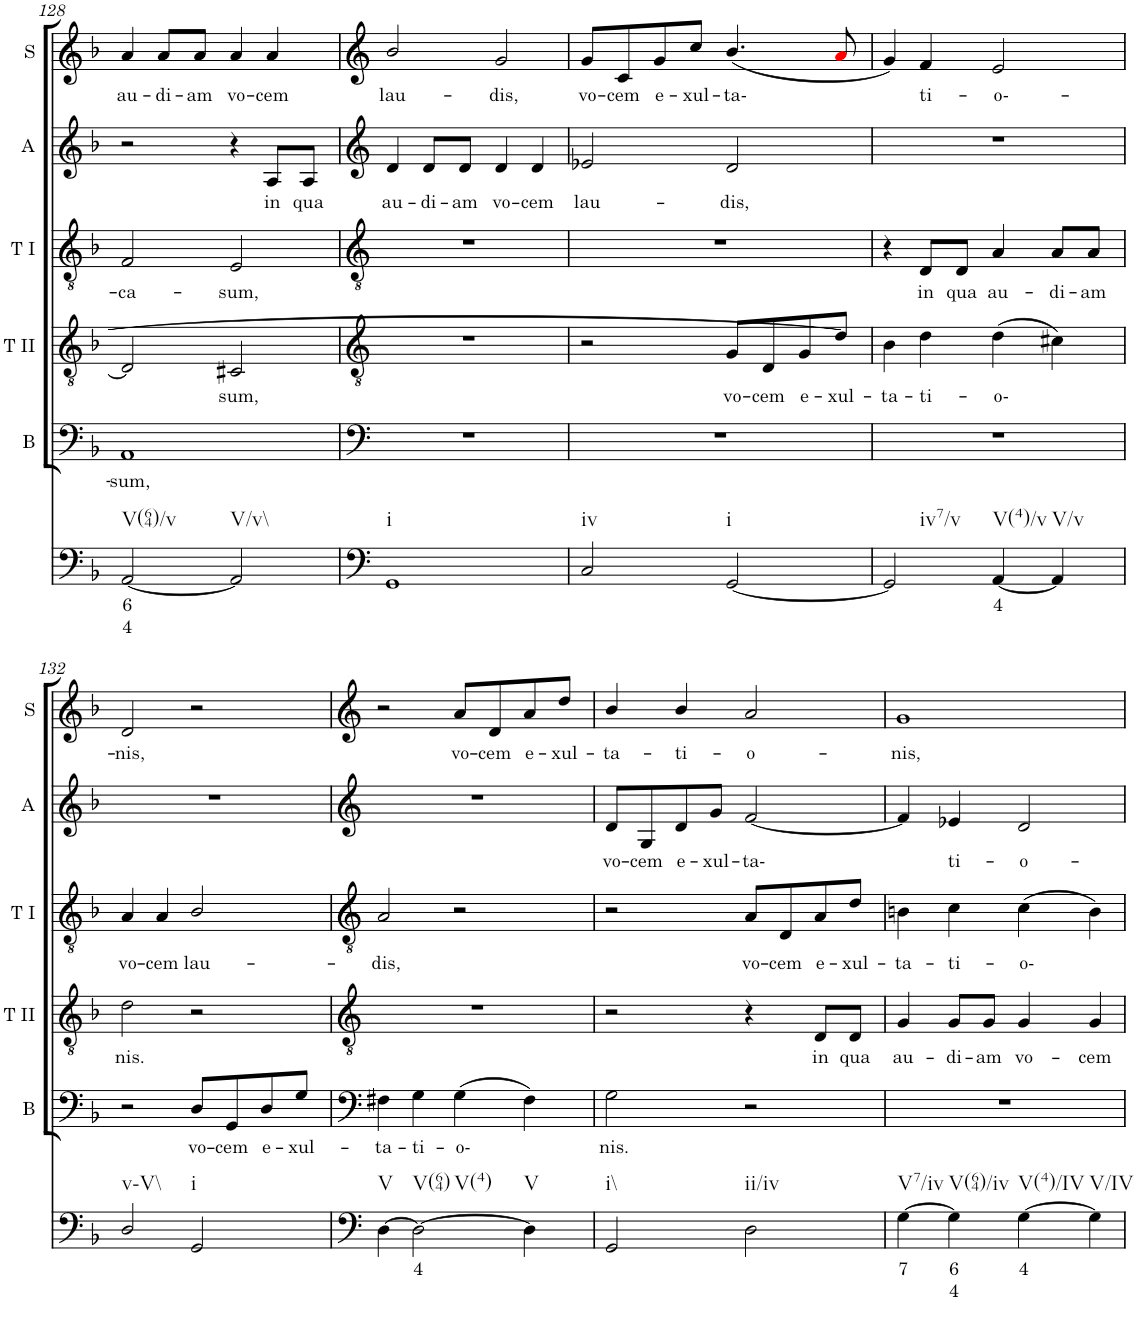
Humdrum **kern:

**kern	**text	**text	**kern	**text	**kern	**text	**kern	**text	**kern	**text	**kern	**text
*part6	*part6	*part6	*part5	*part5	*part4	*part4	*part3	*part3	*part2	*part2	*part1	*part1
*staff6	*staff6	*staff6	*staff5	*staff5	*staff4	*staff4	*staff3	*staff3	*staff2	*staff2	*staff1	*staff1
*I"Continuo	*	*	*I"Bass	*	*I"Tenor II	*	*I"Tenor I	*	*I"Alto	*	*I"Soprano	*
*	*	*	*I'B	*	*I'T II	*	*I'T I	*	*I'A	*	*I'S	*
!!LO:PB:g=z
*clefF4	*	*	*clefF4	*	*clefF4	*	*clefF4	*	*clefF4	*	*clefF4	*
*k[b-]	*	*	*k[b-]	*	*k[b-]	*	*k[b-]	*	*k[b-]	*	*k[b-]	*
*	*	*	*	*	*	*	*	*	*M4/4	*	*M4/4	*
=128	=128	=128	=128	=128	=128	=128	=128	=128	=128	=128	=128	=128
!LO:TX:b:t=V(64)/v	!	!	!	!	!	!	!	!	!	!	!	!
!	!LO:LY:b	!LO:LY:b	!	!LO:LY:b	!	!	!	!LO:LY:b	!	!	!	!LO:LY:b
[2AA/	6	4	1AA	sum,	2D/]	.	2F/	ca-	2r	.	4a/	au-
!	!	!	!	!	!	!	!	!	!	!	!	!LO:LY:b
.	.	.	.	.	.	.	.	.	.	.	8a/L	di-
!	!	!	!	!	!	!	!	!	!	!	!	!LO:LY:b
.	.	.	.	.	.	.	.	.	.	.	8a/J	am
!LO:TX:b:t=V/v\\	!	!	!	!	!	!	!	!	!	!	!	!
!	!	!	!	!	!	!LO:LY:b	!	!LO:LY:b	!	!	!	!LO:LY:b
2AA/]	.	.	.	.	2C#X/	sum,	2E/	sum,	4r	.	4a/	vo-
!	!	!	!	!	!	!	!	!	!	!LO:LY:b	!	!LO:LY:b
.	.	.	.	.	.	.	.	.	8A/L	in	4a/	cem
!	!	!	!	!	!	!	!	!	!	!LO:LY:b	!	!
.	.	.	.	.	.	.	.	.	8A/J	qua	.	.
=129	=129	=129	=129	=129	=129	=129	=129	=129	=129	=129	=129	=129
!LO:TX:b:t=i	!	!	!	!	!	!	!	!	!	!	!	!
!	!	!	!	!	!	!	!	!	!	!LO:LY:b	!	!LO:LY:b
1GG	.	.	1r	.	1r	.	1r	.	4d/	au-	2b-/	lau-
!	!	!	!	!	!	!	!	!	!	!LO:LY:b	!	!
.	.	.	.	.	.	.	.	.	8d/L	di-	.	.
!	!	!	!	!	!	!	!	!	!	!LO:LY:b	!	!
.	.	.	.	.	.	.	.	.	8d/J	am	.	.
!	!	!	!	!	!	!	!	!	!	!LO:LY:b	!	!LO:LY:b
.	.	.	.	.	.	.	.	.	4d/	vo-	2g/	dis,
!	!	!	!	!	!	!	!	!	!	!LO:LY:b	!	!
.	.	.	.	.	.	.	.	.	4d/	cem	.	.
=130	=130	=130	=130	=130	=130	=130	=130	=130	=130	=130	=130	=130
!LO:TX:b:t=iv	!	!	!	!	!	!	!	!	!	!	!	!
!	!	!	!	!	!	!	!	!	!	!LO:LY:b	!	!LO:LY:b
2C/	.	.	1r	.	2r	.	1r	.	2e-X/	lau-	8g/L	vo-
!	!	!	!	!	!	!	!	!	!	!	!	!LO:LY:b
.	.	.	.	.	.	.	.	.	.	.	8c/	cem
!	!	!	!	!	!	!	!	!	!	!	!	!LO:LY:b
.	.	.	.	.	.	.	.	.	.	.	8g/	e-
!	!	!	!	!	!	!	!	!	!	!	!	!LO:LY:b
.	.	.	.	.	.	.	.	.	.	.	8cc/J	xul-
!LO:TX:b:t=i	!	!	!	!	!	!	!	!	!	!	!	!
!	!	!	!	!	!	!LO:LY:b	!	!	!	!LO:LY:b	!	!LO:LY:b
[2GG/	.	.	.	.	8G/L	vo-	.	.	2d/	dis,	(4.b-/	ta-
!	!	!	!	!	!	!LO:LY:b	!	!	!	!	!	!
.	.	.	.	.	8D/	cem	.	.	.	.	.	.
!	!	!	!	!	!	!LO:LY:b	!	!	!	!	!	!
.	.	.	.	.	8G/	e-	.	.	.	.	.	.
!	!	!	!	!	!	!LO:LY:b	!	!	!	!	!	!
.	.	.	.	.	8d/J]	xul-	.	.	.	.	8ai/	.
=131	=131	=131	=131	=131	=131	=131	=131	=131	=131	=131	=131	=131
!LO:TX:b:t=iv7/v	!	!	!	!	!	!	!	!	!	!	!	!
!	!	!	!	!	!	!LO:LY:b	!	!	!	!	!	!
2GG/]	.	.	1r	.	4B-\	ta-	4r	.	1r	.	4g/)	.
!	!	!	!	!	!	!LO:LY:b	!	!LO:LY:b	!	!	!	!LO:LY:b
.	.	.	.	.	4d\	ti-	8D/L	in	.	.	4f/	ti-
!	!	!	!	!	!	!	!	!LO:LY:b	!	!	!	!
.	.	.	.	.	.	.	8D/J	qua	.	.	.	.
!LO:TX:b:t=V(4)/v	!	!	!	!	!	!	!	!	!	!	!	!
!	!LO:LY:b	!	!	!	!	!LO:LY:b	!	!LO:LY:b	!	!	!	!LO:LY:b
[4AA/	4	.	.	.	(4d\	o-	4A/	au-	.	.	2e/	o--
!LO:TX:b:t=V/v	!	!	!	!	!	!	!	!	!	!	!	!
!	!	!	!	!	!	!	!	!LO:LY:b	!	!	!	!
4AA/]	.	.	.	.	4c#X\)	.	8A/L	di-	.	.	.	.
!	!	!	!	!	!	!	!	!LO:LY:b	!	!	!	!
.	.	.	.	.	.	.	8A/J	am	.	.	.	.
!!LO:LB:g=z
=132	=132	=132	=132	=132	=132	=132	=132	=132	=132	=132	=132	=132
!LO:TX:b:t=v\\-V\\	!	!	!	!	!	!	!	!	!	!	!	!
!	!	!	!	!	!	!LO:LY:b	!	!LO:LY:b	!	!	!	!LO:LY:b
2D/	.	.	2r	.	2d\	nis.	4A/	vo-	1r	.	2d/	nis,
!	!	!	!	!	!	!	!	!LO:LY:b	!	!	!	!
.	.	.	.	.	.	.	4A/	cem	.	.	.	.
!LO:TX:b:t=i	!	!	!	!	!	!	!	!	!	!	!	!
!	!	!	!	!LO:LY:b	!	!	!	!LO:LY:b	!	!	!	!
2GG/	.	.	8D/L	vo-	2r	.	2B-/	lau-	.	.	2r	.
!	!	!	!	!LO:LY:b	!	!	!	!	!	!	!	!
.	.	.	8GG/	cem	.	.	.	.	.	.	.	.
!	!	!	!	!LO:LY:b	!	!	!	!	!	!	!	!
.	.	.	8D/	e-	.	.	.	.	.	.	.	.
!	!	!	!	!LO:LY:b	!	!	!	!	!	!	!	!
.	.	.	8G/J	xul-	.	.	.	.	.	.	.	.
=133	=133	=133	=133	=133	=133	=133	=133	=133	=133	=133	=133	=133
!LO:TX:b:t=V	!	!	!	!	!	!	!	!	!	!	!	!
!	!	!	!	!LO:LY:b	!	!	!	!LO:LY:b	!	!	!	!
[4D\	.	.	4F#X\	ta-	1r	.	2A/	dis,	1r	.	2r	.
!LO:TX:b:t=V(64)	!	!	!	!	!	!	!	!	!	!	!	!
!LO:TX:b:t=V(4)	!	!	!	!	!	!	!	!	!	!	!	!
!	!LO:LY:b	!	!	!LO:LY:b	!	!	!	!	!	!	!	!
2D\_	4	.	4G\	ti-	.	.	.	.	.	.	.	.
!	!	!	!	!LO:LY:b	!	!	!	!	!	!	!	!LO:LY:b
.	.	.	(4G\	o-	.	.	2r	.	.	.	8a/L	vo-
!	!	!	!	!	!	!	!	!	!	!	!	!LO:LY:b
.	.	.	.	.	.	.	.	.	.	.	8d/	cem
!LO:TX:b:t=V	!	!	!	!	!	!	!	!	!	!	!	!
!	!	!	!	!	!	!	!	!	!	!	!	!LO:LY:b
4D\]	.	.	4F#\)	.	.	.	.	.	.	.	8a/	e-
!	!	!	!	!	!	!	!	!	!	!	!	!LO:LY:b
.	.	.	.	.	.	.	.	.	.	.	8dd/J	xul-
=134	=134	=134	=134	=134	=134	=134	=134	=134	=134	=134	=134	=134
!LO:TX:b:t=i\\	!	!	!	!	!	!	!	!	!	!	!	!
!	!	!	!	!LO:LY:b	!	!	!	!	!	!LO:LY:b	!	!LO:LY:b
2GG/	.	.	2G\	nis.	2r	.	2r	.	8d/L	vo-	4b-/	ta-
!	!	!	!	!	!	!	!	!	!	!LO:LY:b	!	!
.	.	.	.	.	.	.	.	.	8G/	cem	.	.
!	!	!	!	!	!	!	!	!	!	!LO:LY:b	!	!LO:LY:b
.	.	.	.	.	.	.	.	.	8d/	e-	4b-/	ti-
!	!	!	!	!	!	!	!	!	!	!LO:LY:b	!	!
.	.	.	.	.	.	.	.	.	8g/J	xul-	.	.
!LO:TX:b:t=ii/iv	!	!	!	!	!	!	!	!	!	!	!	!
!	!	!	!	!	!	!	!	!LO:LY:b	!	!LO:LY:b	!	!LO:LY:b
2D\	.	.	2r	.	4r	.	8A/L	vo-	[2f/	ta-	2a/	o-
!	!	!	!	!	!	!	!	!LO:LY:b	!	!	!	!
.	.	.	.	.	.	.	8D/	cem	.	.	.	.
!	!	!	!	!	!	!LO:LY:b	!	!LO:LY:b	!	!	!	!
.	.	.	.	.	8D/L	in	8A/	e-	.	.	.	.
!	!	!	!	!	!	!LO:LY:b	!	!LO:LY:b	!	!	!	!
.	.	.	.	.	8D/J	qua	8d/J	xul-	.	.	.	.
=135	=135	=135	=135	=135	=135	=135	=135	=135	=135	=135	=135	=135
!LO:TX:b:t=V7/iv	!	!	!	!	!	!	!	!	!	!	!	!
!	!LO:LY:b	!	!	!	!	!LO:LY:b	!	!LO:LY:b	!	!	!	!LO:LY:b
[4G\	7	.	1r	.	4G/	au-	4Bn\	ta-	4f/]	.	1g	nis,
!LO:TX:b:t=V(64)/iv	!	!	!	!	!	!	!	!	!	!	!	!
!	!LO:LY:b	!LO:LY:b	!	!	!	!LO:LY:b	!	!LO:LY:b	!	!LO:LY:b	!	!
4G\]	6	4	.	.	8G/L	di-	4c\	ti-	4e-X/	ti-	.	.
!	!	!	!	!	!	!LO:LY:b	!	!	!	!	!	!
.	.	.	.	.	8G/J	am	.	.	.	.	.	.
!LO:TX:b:t=V(4)/IV	!	!	!	!	!	!	!	!	!	!	!	!
!	!LO:LY:b	!	!	!	!	!LO:LY:b	!	!LO:LY:b	!	!LO:LY:b	!	!
[4G\	4	.	.	.	4G/	vo-	(4c\	o-	2d/	o-	.	.
!LO:TX:b:t=V/IV	!	!	!	!	!	!	!	!	!	!	!	!
!	!	!	!	!	!	!LO:LY:b	!	!	!	!	!	!
4G\]	.	.	.	.	4G/	cem	4B\)	.	.	.	.	.
=	=	=	=	=	=	=	=	=	=	=	=	=
*-	*-	*-	*-	*-	*-	*-	*-	*-	*-	*-	*-	*-
